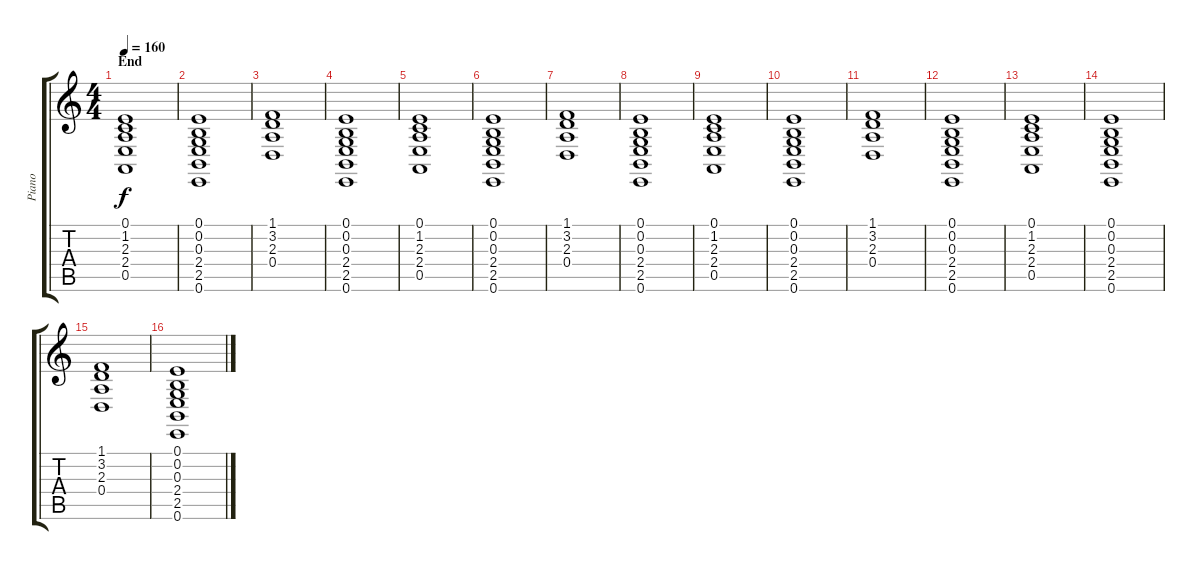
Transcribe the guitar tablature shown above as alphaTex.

\track ("Piano" "Piano") {instrument acousticgrandpiano}
\staff {score tabs}
\tuning (E4 B3 G3 D3 A2 E2) {hide}
\ts (4 4)
\section ("" "End")
\tempo 160
\clef g2
\ks c
(0.1 1.2 2.3 2.4 0.5).1{dy f} |
(0.1 0.2 0.3 2.4 2.5 0.6).1 |
(1.1 3.2 2.3 0.4).1 |
(0.1 0.2 0.3 2.4 2.5 0.6).1 |
(0.1 1.2 2.3 2.4 0.5).1 |
(0.1 0.2 0.3 2.4 2.5 0.6).1 |
(1.1 3.2 2.3 0.4).1 |
(0.1 0.2 0.3 2.4 2.5 0.6).1 |
(0.1 1.2 2.3 2.4 0.5).1 |
(0.1 0.2 0.3 2.4 2.5 0.6).1 |
(1.1 3.2 2.3 0.4).1 |
(0.1 0.2 0.3 2.4 2.5 0.6).1 |
(0.1 1.2 2.3 2.4 0.5).1 |
(0.1 0.2 0.3 2.4 2.5 0.6).1 |
(1.1 3.2 2.3 0.4).1 |
(0.1 0.2 0.3 2.4 2.5 0.6).1
